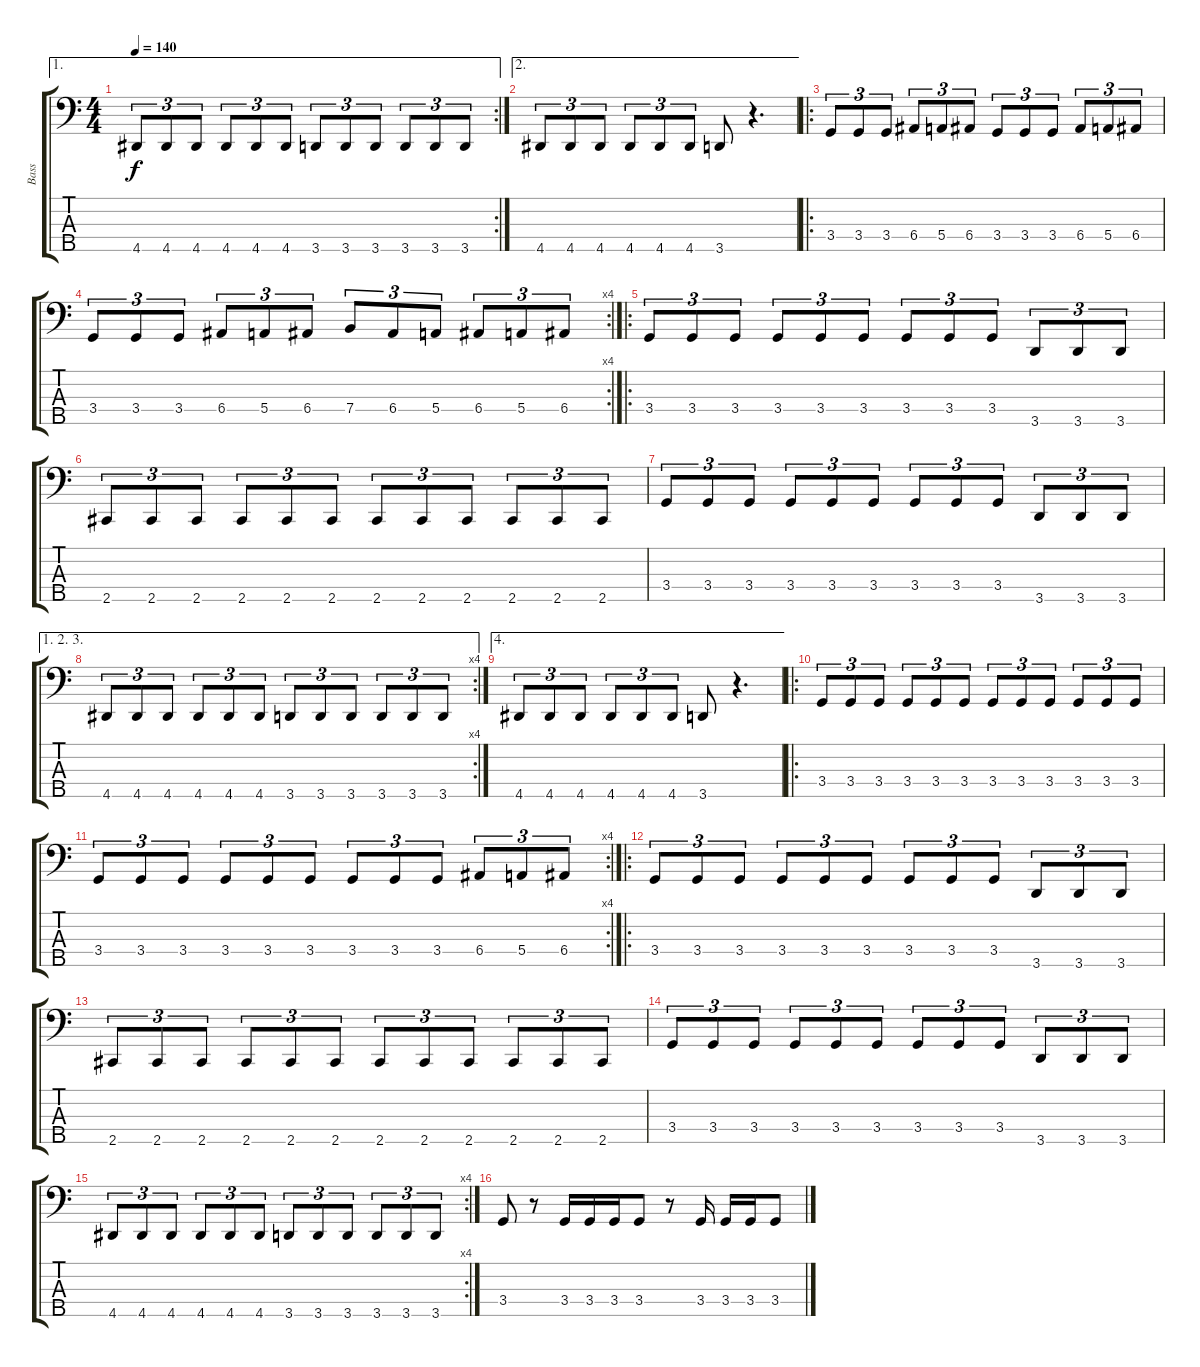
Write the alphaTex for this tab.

\track ("Bass" "Bass") {instrument electricbassfinger}
\staff {score tabs}
\tuning (G2 D2 A1 E1 B0) {hide}
\ae 1
\rc 2
\ts (4 4)
\tempo 140
\clef f4
\ks c
4.5.8{tu (3 2) dy f} 4.5.8{tu (3 2)} 4.5.8{tu (3 2)} 4.5.8{tu (3 2)} 4.5.8{tu (3 2)} 4.5.8{tu (3 2)} 3.5.8{tu (3 2)} 3.5.8{tu (3 2)} 3.5.8{tu (3 2)} 3.5.8{tu (3 2)} 3.5.8{tu (3 2)} 3.5.8{tu (3 2)} |
\ae 2
4.5.8{tu (3 2)} 4.5.8{tu (3 2)} 4.5.8{tu (3 2)} 4.5.8{tu (3 2)} 4.5.8{tu (3 2)} 4.5.8{tu (3 2)} 3.5.8 r.4{d} |
\ro
3.4.8{tu (3 2)} 3.4.8{tu (3 2)} 3.4.8{tu (3 2)} 6.4.8{tu (3 2)} 5.4.8{tu (3 2)} 6.4.8{tu (3 2)} 3.4.8{tu (3 2)} 3.4.8{tu (3 2)} 3.4.8{tu (3 2)} 6.4.8{tu (3 2)} 5.4.8{tu (3 2)} 6.4.8{tu (3 2)} |
\rc 4
3.4.8{tu (3 2)} 3.4.8{tu (3 2)} 3.4.8{tu (3 2)} 6.4.8{tu (3 2)} 5.4.8{tu (3 2)} 6.4.8{tu (3 2)} 7.4.8{tu (3 2)} 6.4.8{tu (3 2)} 5.4.8{tu (3 2)} 6.4.8{tu (3 2)} 5.4.8{tu (3 2)} 6.4.8{tu (3 2)} |
\ro
3.4.8{tu (3 2)} 3.4.8{tu (3 2)} 3.4.8{tu (3 2)} 3.4.8{tu (3 2)} 3.4.8{tu (3 2)} 3.4.8{tu (3 2)} 3.4.8{tu (3 2)} 3.4.8{tu (3 2)} 3.4.8{tu (3 2)} 3.5.8{tu (3 2)} 3.5.8{tu (3 2)} 3.5.8{tu (3 2)} |
2.5.8{tu (3 2)} 2.5.8{tu (3 2)} 2.5.8{tu (3 2)} 2.5.8{tu (3 2)} 2.5.8{tu (3 2)} 2.5.8{tu (3 2)} 2.5.8{tu (3 2)} 2.5.8{tu (3 2)} 2.5.8{tu (3 2)} 2.5.8{tu (3 2)} 2.5.8{tu (3 2)} 2.5.8{tu (3 2)} |
3.4.8{tu (3 2)} 3.4.8{tu (3 2)} 3.4.8{tu (3 2)} 3.4.8{tu (3 2)} 3.4.8{tu (3 2)} 3.4.8{tu (3 2)} 3.4.8{tu (3 2)} 3.4.8{tu (3 2)} 3.4.8{tu (3 2)} 3.5.8{tu (3 2)} 3.5.8{tu (3 2)} 3.5.8{tu (3 2)} |
\ae (1 2 3)
\rc 4
4.5.8{tu (3 2)} 4.5.8{tu (3 2)} 4.5.8{tu (3 2)} 4.5.8{tu (3 2)} 4.5.8{tu (3 2)} 4.5.8{tu (3 2)} 3.5.8{tu (3 2)} 3.5.8{tu (3 2)} 3.5.8{tu (3 2)} 3.5.8{tu (3 2)} 3.5.8{tu (3 2)} 3.5.8{tu (3 2)} |
\ae 4
4.5.8{tu (3 2)} 4.5.8{tu (3 2)} 4.5.8{tu (3 2)} 4.5.8{tu (3 2)} 4.5.8{tu (3 2)} 4.5.8{tu (3 2)} 3.5.8 r.4{d} |
\ro
3.4.8{tu (3 2)} 3.4.8{tu (3 2)} 3.4.8{tu (3 2)} 3.4.8{tu (3 2)} 3.4.8{tu (3 2)} 3.4.8{tu (3 2)} 3.4.8{tu (3 2)} 3.4.8{tu (3 2)} 3.4.8{tu (3 2)} 3.4.8{tu (3 2)} 3.4.8{tu (3 2)} 3.4.8{tu (3 2)} |
\rc 4
3.4.8{tu (3 2)} 3.4.8{tu (3 2)} 3.4.8{tu (3 2)} 3.4.8{tu (3 2)} 3.4.8{tu (3 2)} 3.4.8{tu (3 2)} 3.4.8{tu (3 2)} 3.4.8{tu (3 2)} 3.4.8{tu (3 2)} 6.4.8{tu (3 2)} 5.4.8{tu (3 2)} 6.4.8{tu (3 2)} |
\ro
3.4.8{tu (3 2)} 3.4.8{tu (3 2)} 3.4.8{tu (3 2)} 3.4.8{tu (3 2)} 3.4.8{tu (3 2)} 3.4.8{tu (3 2)} 3.4.8{tu (3 2)} 3.4.8{tu (3 2)} 3.4.8{tu (3 2)} 3.5.8{tu (3 2)} 3.5.8{tu (3 2)} 3.5.8{tu (3 2)} |
2.5.8{tu (3 2)} 2.5.8{tu (3 2)} 2.5.8{tu (3 2)} 2.5.8{tu (3 2)} 2.5.8{tu (3 2)} 2.5.8{tu (3 2)} 2.5.8{tu (3 2)} 2.5.8{tu (3 2)} 2.5.8{tu (3 2)} 2.5.8{tu (3 2)} 2.5.8{tu (3 2)} 2.5.8{tu (3 2)} |
3.4.8{tu (3 2)} 3.4.8{tu (3 2)} 3.4.8{tu (3 2)} 3.4.8{tu (3 2)} 3.4.8{tu (3 2)} 3.4.8{tu (3 2)} 3.4.8{tu (3 2)} 3.4.8{tu (3 2)} 3.4.8{tu (3 2)} 3.5.8{tu (3 2)} 3.5.8{tu (3 2)} 3.5.8{tu (3 2)} |
\rc 4
4.5.8{tu (3 2)} 4.5.8{tu (3 2)} 4.5.8{tu (3 2)} 4.5.8{tu (3 2)} 4.5.8{tu (3 2)} 4.5.8{tu (3 2)} 3.5.8{tu (3 2)} 3.5.8{tu (3 2)} 3.5.8{tu (3 2)} 3.5.8{tu (3 2)} 3.5.8{tu (3 2)} 3.5.8{tu (3 2)} |
3.4.8 r.8 3.4.16 3.4.16 3.4.16 3.4.8 r.8 3.4.16 3.4.16 3.4.16 3.4.8
